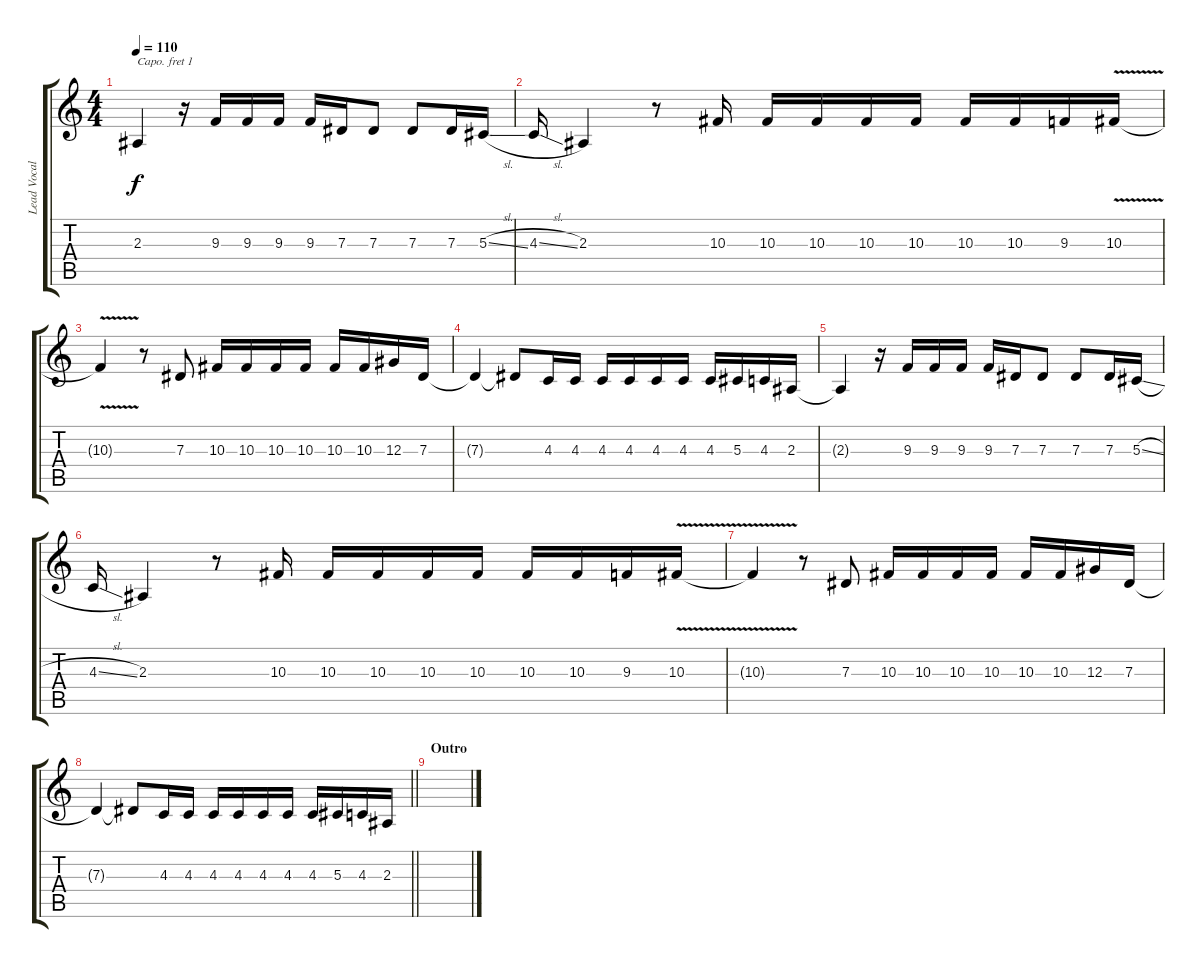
\track ("Lead Vocals" "Lead Vocal") {instrument lead6voice}
\staff {score tabs}
\capo 1
\tuning (E4 B3 G3 D3 A2 E2) {hide}
\ts (4 4)
\tempo 110
\clef g2
\ks c
2.3{t}.4{dy f} r.16 9.3.16 9.3.16 9.3.16 9.3.16 7.3.16 7.3.8 7.3.8 7.3.16 5.3{sl}.16 |
4.3{sl}.16 2.3.4 r.8 10.3.16 10.3.16 10.3.16 10.3.16 10.3.16 10.3.16 10.3.16 9.3.16 10.3{v}.16 |
10.3{t}.4 r.8 7.3.8 10.3.16 10.3.16 10.3.16 10.3.16 10.3.16 10.3.16 12.3.16 7.3.16 |
7.3{t}.4 7.3{t}.8 4.3.16 4.3.16 4.3.16 4.3.16 4.3.16 4.3.16 4.3.16 5.3.16 4.3.16 2.3.16 |
2.3{t}.4 r.16 9.3.16 9.3.16 9.3.16 9.3.16 7.3.16 7.3.8 7.3.8 7.3.16 5.3{sl}.16 |
4.3{sl}.16 2.3.4 r.8 10.3.16 10.3.16 10.3.16 10.3.16 10.3.16 10.3.16 10.3.16 9.3.16 10.3{v}.16 |
10.3{t}.4 r.8 7.3.8 10.3.16 10.3.16 10.3.16 10.3.16 10.3.16 10.3.16 12.3.16 7.3.16 |
\barLineRight lightlight
7.3{t}.4 7.3{t}.8 4.3.16 4.3.16 4.3.16 4.3.16 4.3.16 4.3.16 4.3.16 5.3.16 4.3.16 2.3.16 |
\section ("" "Outro")
